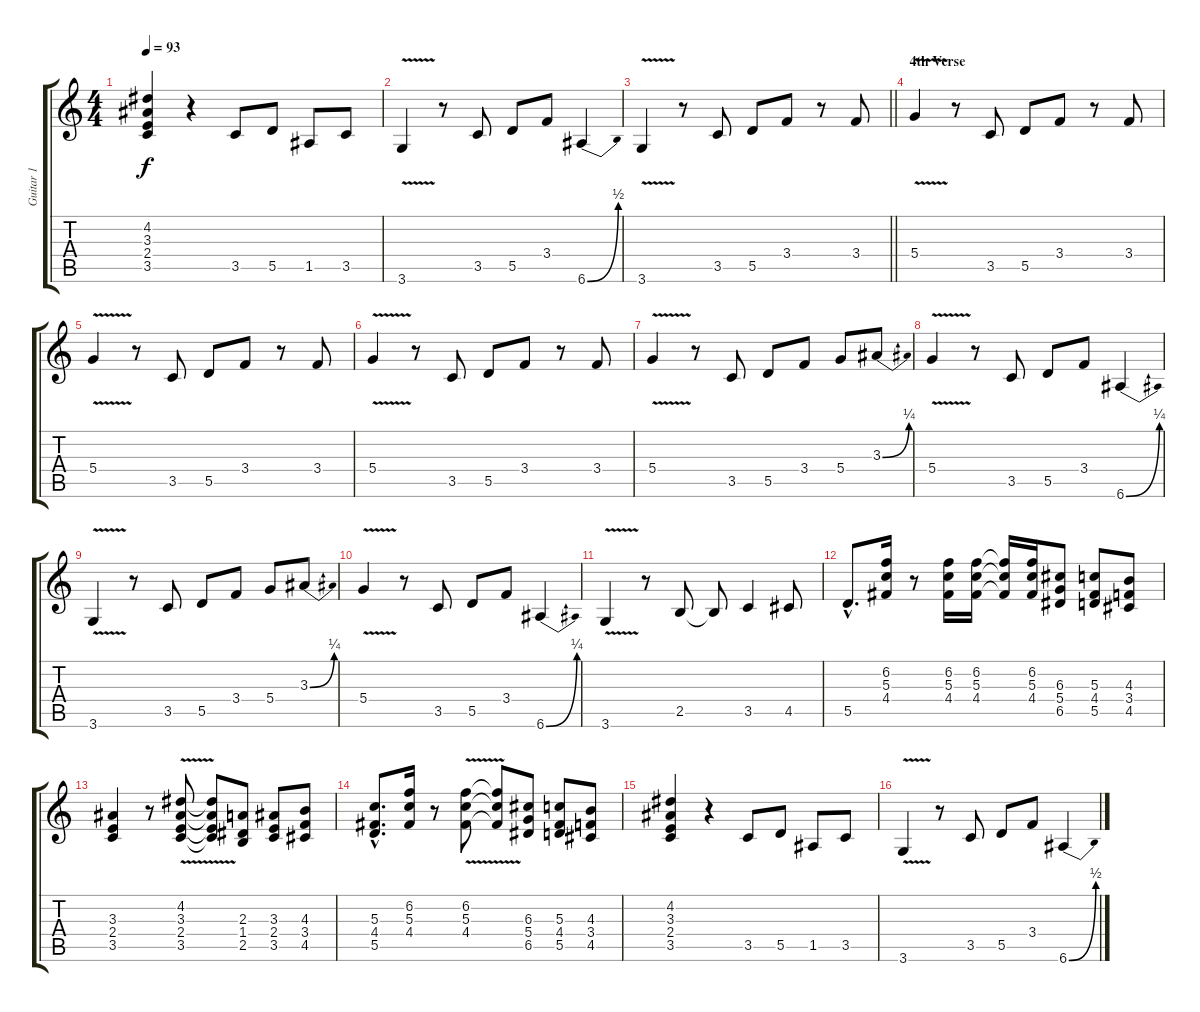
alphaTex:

\track ("Guitar 1" "Guitar 1") {instrument overdrivenguitar}
\staff {score tabs}
\tuning (E4 B3 G3 D3 A2 E2) {hide}
\ts (4 4)
\tempo 93
\clef g2
\ks c
(4.2 3.3 2.4 3.5).4{dy f} r.4 3.5.8 5.5.8 1.5.8 3.5.8 |
3.6{v}.4 r.8 3.5.8 5.5.8 3.4.8 6.6{be (bend 0 0 60 2)}.4 |
\barLineRight lightlight
3.6{v}.4 r.8 3.5.8 5.5.8 3.4.8 r.8 3.4.8 |
\section ("" "4th Verse")
5.4{v}.4 r.8 3.5.8 5.5.8 3.4.8 r.8 3.4.8 |
5.4{v}.4 r.8 3.5.8 5.5.8 3.4.8 r.8 3.4.8 |
5.4{v}.4 r.8 3.5.8 5.5.8 3.4.8 r.8 3.4.8 |
5.4{v}.4 r.8 3.5.8 5.5.8 3.4.8 5.4.8 3.3{be (bend 0 0 60 1)}.8 |
5.4{v}.4 r.8 3.5.8 5.5.8 3.4.8 6.6{be (bend 0 0 60 1)}.4 |
3.6{v}.4 r.8 3.5.8 5.5.8 3.4.8 5.4.8 3.3{be (bend 0 0 60 1)}.8 |
5.4{v}.4 r.8 3.5.8 5.5.8 3.4.8 6.6{be (bend 0 0 60 1)}.4 |
3.6{v}.4 r.8 2.5.8 2.5{t}.8 3.5.4 4.5.8 |
5.5{hac}.8{d} (6.2 5.3 4.4).16 r.8 (6.2 5.3 4.4).16 (6.2 5.3 4.4).16 (6.2{t} 5.3{t} 4.4{t}).16 (6.2 5.3 4.4).16 (6.3 5.4 6.5).8 (5.3 4.4 5.5).8 (4.3 3.4 4.5).8 |
(3.3 2.4 3.5).4 r.8 (4.2{v} 3.3{v} 2.4{v} 3.5{v}).8 (4.2{t} 3.3{t} 2.4{t} 3.5{t}).8 (2.3 1.4 2.5).8 (3.3 2.4 3.5).8 (4.3 3.4 4.5).8 |
(5.3{hac} 4.4{hac} 5.5{hac}).8{d} (6.2 5.3 4.4).16 r.8 (6.2{v} 5.3{v} 4.4{v}).8 (6.2{t} 5.3{t} 4.4{t}).8 (6.3 5.4 6.5).8 (5.3 4.4 5.5).8 (4.3 3.4 4.5).8 |
(4.2 3.3 2.4 3.5).4 r.4 3.5.8 5.5.8 1.5.8 3.5.8 |
3.6{v}.4 r.8 3.5.8 5.5.8 3.4.8 6.6{be (bend 0 0 60 2)}.4
